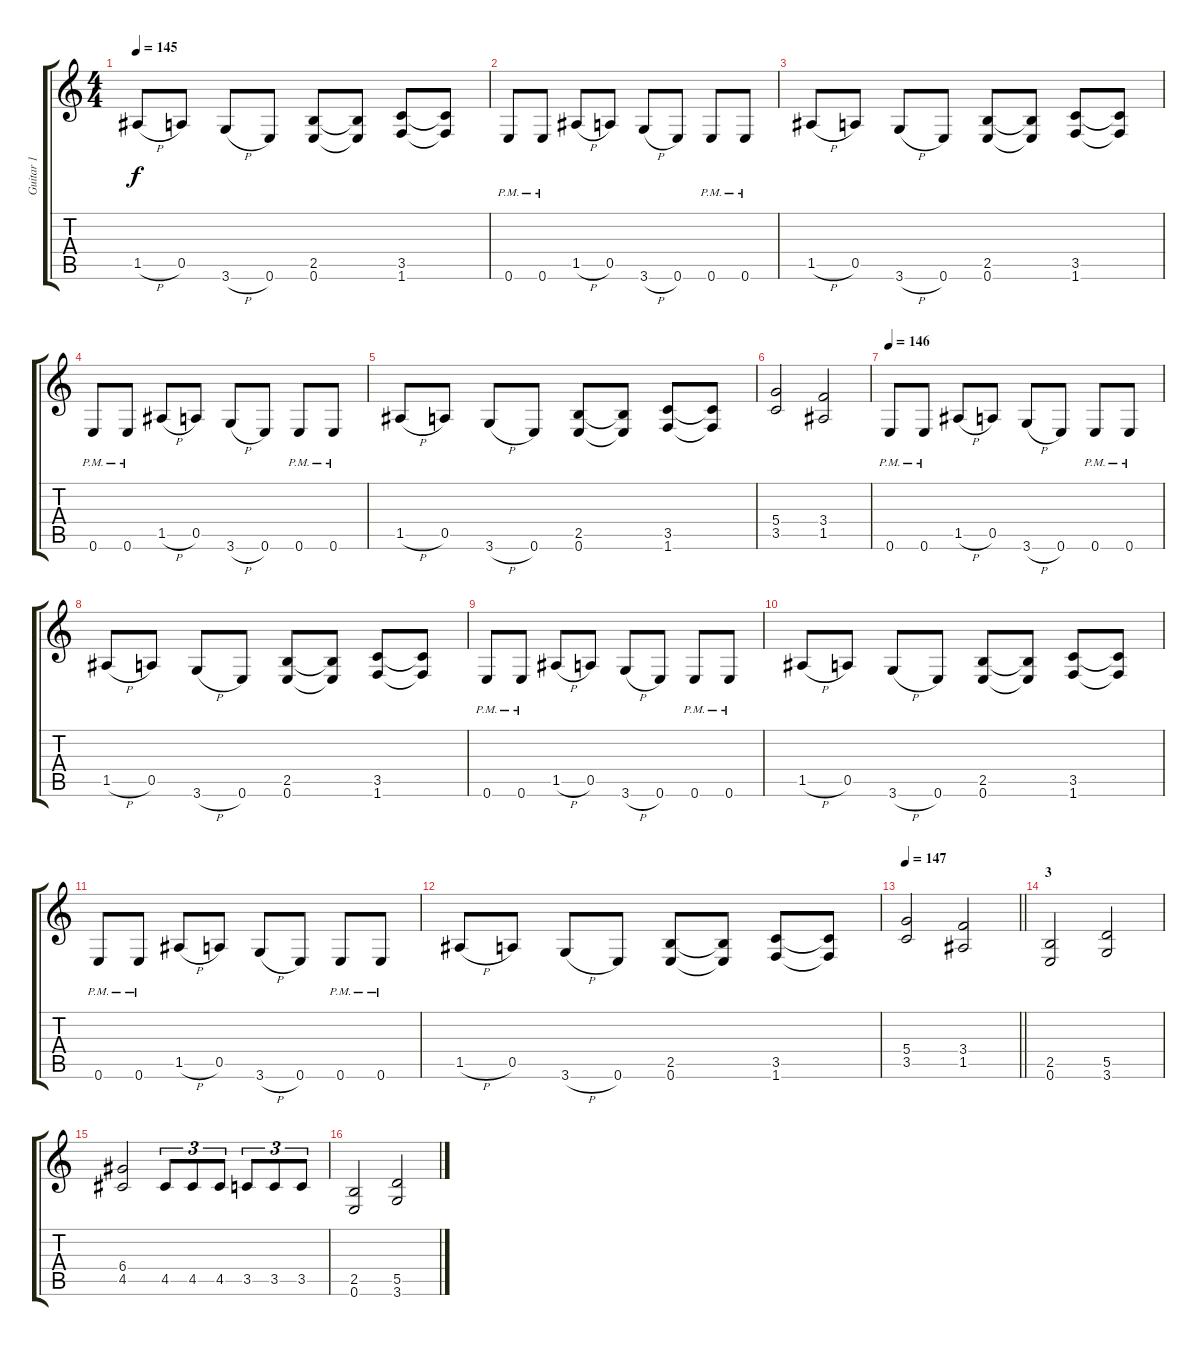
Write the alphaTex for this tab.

\track ("Guitar 1" "Guitar 1") {instrument distortionguitar}
\staff {score tabs}
\tuning (E4 B3 G3 D3 A2 E2) {hide}
\ts (4 4)
\tempo 145
\clef g2
\ks c
1.5{h}.8{dy f} 0.5.8 3.6{h}.8 0.6.8 (2.5 0.6).8 (2.5{t} 0.6{t}).8 (3.5 1.6).8 (3.5{t} 1.6{t}).8 |
0.6{pm}.8 0.6{pm}.8 1.5{h}.8 0.5.8 3.6{h}.8 0.6.8 0.6{pm}.8 0.6{pm}.8 |
1.5{h}.8 0.5.8 3.6{h}.8 0.6.8 (2.5 0.6).8 (2.5{t} 0.6{t}).8 (3.5 1.6).8 (3.5{t} 1.6{t}).8 |
0.6{pm}.8 0.6{pm}.8 1.5{h}.8 0.5.8 3.6{h}.8 0.6.8 0.6{pm}.8 0.6{pm}.8 |
1.5{h}.8 0.5.8 3.6{h}.8 0.6.8 (2.5 0.6).8 (2.5{t} 0.6{t}).8 (3.5 1.6).8 (3.5{t} 1.6{t}).8 |
(5.4 3.5).2 (3.4 1.5).2 |
\tempo 146
0.6{pm}.8 0.6{pm}.8 1.5{h}.8 0.5.8 3.6{h}.8 0.6.8 0.6{pm}.8 0.6{pm}.8 |
1.5{h}.8 0.5.8 3.6{h}.8 0.6.8 (2.5 0.6).8 (2.5{t} 0.6{t}).8 (3.5 1.6).8 (3.5{t} 1.6{t}).8 |
0.6{pm}.8 0.6{pm}.8 1.5{h}.8 0.5.8 3.6{h}.8 0.6.8 0.6{pm}.8 0.6{pm}.8 |
1.5{h}.8 0.5.8 3.6{h}.8 0.6.8 (2.5 0.6).8 (2.5{t} 0.6{t}).8 (3.5 1.6).8 (3.5{t} 1.6{t}).8 |
0.6{pm}.8 0.6{pm}.8 1.5{h}.8 0.5.8 3.6{h}.8 0.6.8 0.6{pm}.8 0.6{pm}.8 |
1.5{h}.8 0.5.8 3.6{h}.8 0.6.8 (2.5 0.6).8 (2.5{t} 0.6{t}).8 (3.5 1.6).8 (3.5{t} 1.6{t}).8 |
\tempo 147
\barLineRight lightlight
(5.4 3.5).2 (3.4 1.5).2 |
\section ("" "3")
(2.5 0.6).2 (5.5 3.6).2 |
(6.4 4.5).2 4.5.8{tu (3 2)} 4.5.8{tu (3 2)} 4.5.8{tu (3 2)} 3.5.8{tu (3 2)} 3.5.8{tu (3 2)} 3.5.8{tu (3 2)} |
(2.5 0.6).2 (5.5 3.6).2
